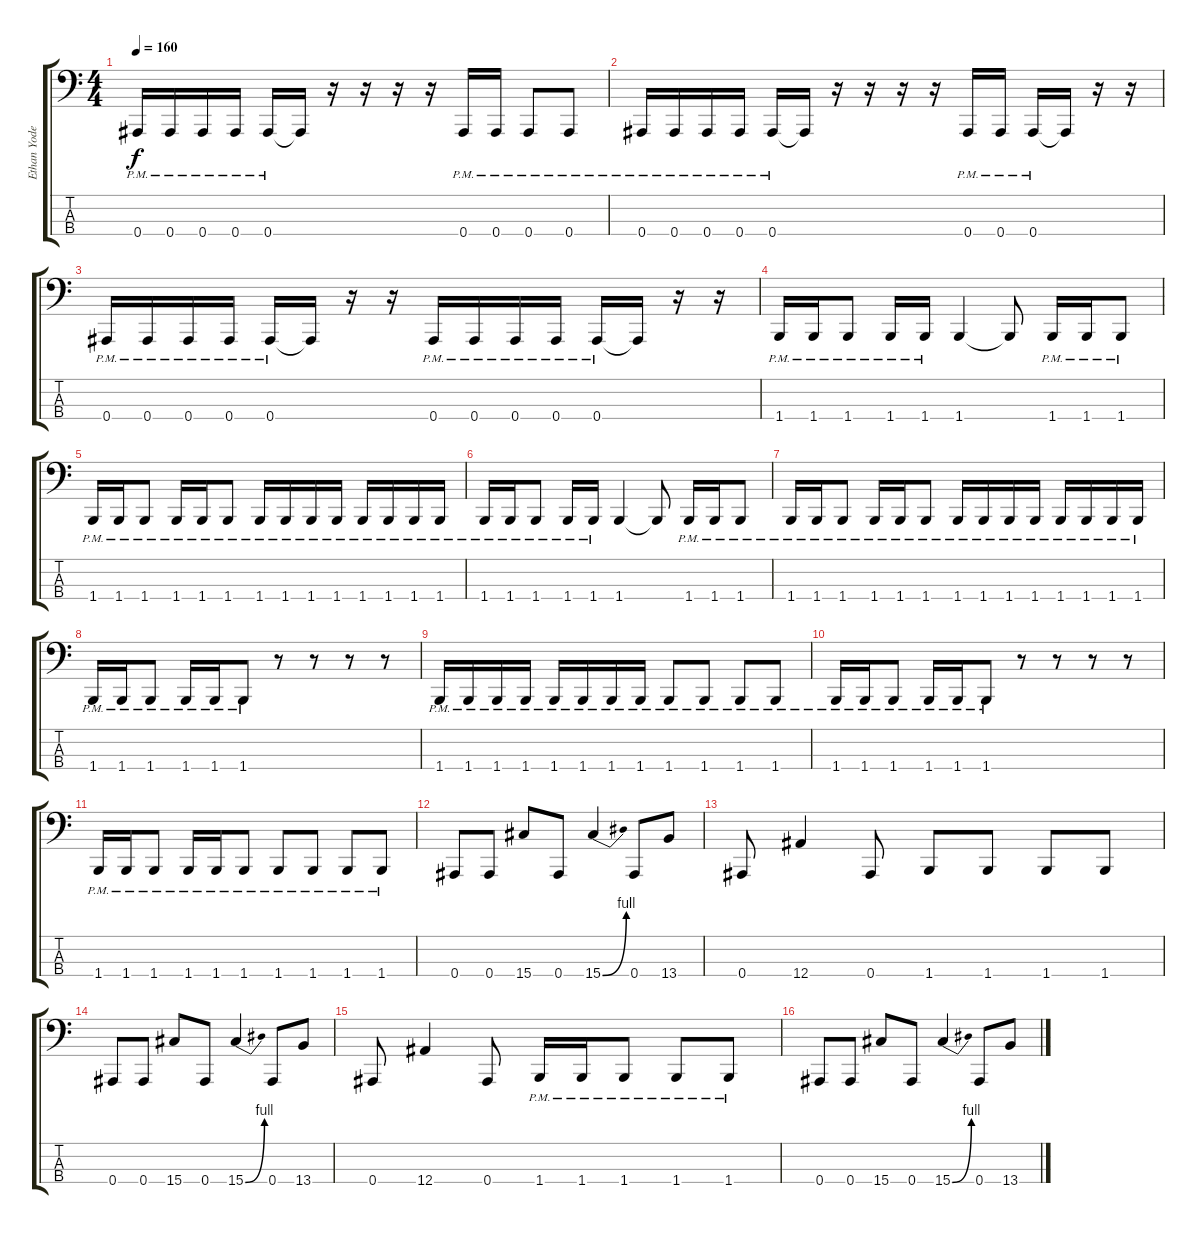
\track ("Ethan Yoder" "Ethan Yode") {instrument electricbassfinger}
\staff {score tabs}
\tuning (Eb2 Bb1 F1 Bb0) {hide}
\ts (4 4)
\tempo 160
\clef f4
\ks c
0.4{pm}.16{dy f} 0.4{pm}.16 0.4{pm}.16 0.4{pm}.16 0.4{pm}.16 0.4{t}.16 r.16 r.16 r.16 r.16 0.4{pm}.16 0.4{pm}.16 0.4{pm}.8 0.4{pm}.8 |
0.4{pm}.16 0.4{pm}.16 0.4{pm}.16 0.4{pm}.16 0.4{pm}.16 0.4{t}.16 r.16 r.16 r.16 r.16 0.4{pm}.16 0.4{pm}.16 0.4{pm}.16 0.4{t}.16 r.16 r.16 |
0.4{pm}.16 0.4{pm}.16 0.4{pm}.16 0.4{pm}.16 0.4{pm}.16 0.4{t}.16 r.16 r.16 0.4{pm}.16 0.4{pm}.16 0.4{pm}.16 0.4{pm}.16 0.4{pm}.16 0.4{t}.16 r.16 r.16 |
1.4{pm}.16 1.4{pm}.16 1.4{pm}.8 1.4{pm}.16 1.4{pm}.16 1.4.4 1.4{t}.8 1.4{pm}.16 1.4{pm}.16 1.4{pm}.8 |
1.4{pm}.16 1.4{pm}.16 1.4{pm}.8 1.4{pm}.16 1.4{pm}.16 1.4{pm}.8 1.4{pm}.16 1.4{pm}.16 1.4{pm}.16 1.4{pm}.16 1.4{pm}.16 1.4{pm}.16 1.4{pm}.16 1.4{pm}.16 |
1.4{pm}.16 1.4{pm}.16 1.4{pm}.8 1.4{pm}.16 1.4{pm}.16 1.4.4 1.4{t}.8 1.4{pm}.16 1.4{pm}.16 1.4{pm}.8 |
1.4{pm}.16 1.4{pm}.16 1.4{pm}.8 1.4{pm}.16 1.4{pm}.16 1.4{pm}.8 1.4{pm}.16 1.4{pm}.16 1.4{pm}.16 1.4{pm}.16 1.4{pm}.16 1.4{pm}.16 1.4{pm}.16 1.4{pm}.16 |
1.4{pm}.16 1.4{pm}.16 1.4{pm}.8 1.4{pm}.16 1.4{pm}.16 1.4{pm}.8 r.8 r.8 r.8 r.8 |
1.4{pm}.16 1.4{pm}.16 1.4{pm}.16 1.4{pm}.16 1.4{pm}.16 1.4{pm}.16 1.4{pm}.16 1.4{pm}.16 1.4{pm}.8 1.4{pm}.8 1.4{pm}.8 1.4{pm}.8 |
1.4{pm}.16 1.4{pm}.16 1.4{pm}.8 1.4{pm}.16 1.4{pm}.16 1.4{pm}.8 r.8 r.8 r.8 r.8 |
1.4{pm}.16 1.4{pm}.16 1.4{pm}.8 1.4{pm}.16 1.4{pm}.16 1.4{pm}.8 1.4{pm}.8 1.4{pm}.8 1.4{pm}.8 1.4{pm}.8 |
0.4.8 0.4.8 15.4.8 0.4.8 15.4{be (bend 0 0 60 4)}.4 0.4.8 13.4.8 |
0.4.8 12.4.4 0.4.8 1.4.8 1.4.8 1.4.8 1.4.8 |
0.4.8 0.4.8 15.4.8 0.4.8 15.4{be (bend 0 0 60 4)}.4 0.4.8 13.4.8 |
0.4.8 12.4.4 0.4.8 1.4{pm}.16 1.4{pm}.16 1.4{pm}.8 1.4{pm}.8 1.4{pm}.8 |
0.4.8 0.4.8 15.4.8 0.4.8 15.4{be (bend 0 0 60 4)}.4 0.4.8 13.4.8
